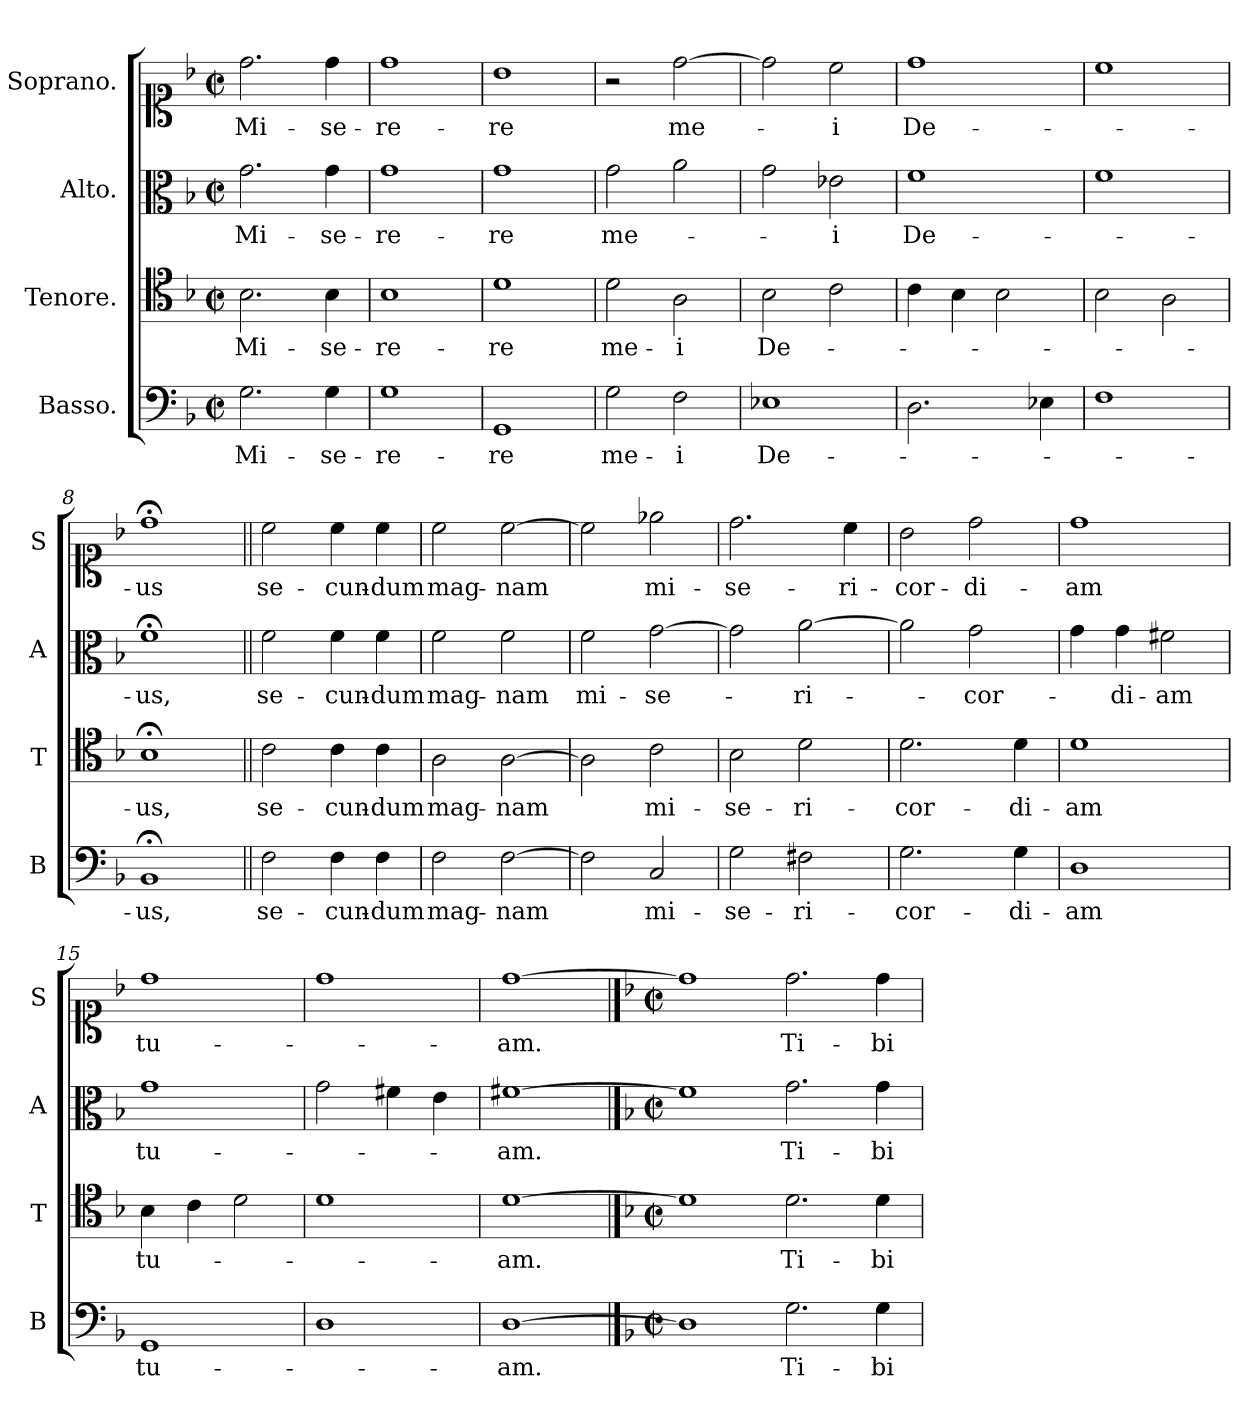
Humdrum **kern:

**kern	**text	**kern	**text	**kern	**text	**kern	**text
*part4	*part4	*part3	*part3	*part2	*part2	*part1	*part1
*staff4	*staff4	*staff3	*staff3	*staff2	*staff2	*staff1	*staff1
*I"Basso.	*	*I"Tenore.	*	*I"Alto.	*	*I"Soprano.	*
*I'B	*	*I'T	*	*I'A	*	*I'S	*
*clefF4	*	*clefC4	*	*clefC3	*	*clefC1	*
*k[b-]	*	*k[b-]	*	*k[b-]	*	*k[b-]	*
*M2/2	*	*M2/2	*	*M2/2	*	*M2/2	*
*met(c|)	*	*met(c|)	*	*met(c|)	*	*met(c|)	*
=1	=1	=1	=1	=1	=1	=1	=1
2.G\	Mi-	2.B-\	Mi-	2.g\	Mi-	2.dd\	Mi-
4G\	-se-	4B-\	-se-	4g\	-se-	4dd\	-se-
=2	=2	=2	=2	=2	=2	=2	=2
1G	-re-	1B-	-re-	1g	-re-	1dd	-re-
=3	=3	=3	=3	=3	=3	=3	=3
1GG	-re	1d	-re	1g	-re	1b-	-re
=4	=4	=4	=4	=4	=4	=4	=4
2G\	me-	2d\	me-	2g\	me-	2r	.
2F\	-i	2A\	-i	2a\	.	[2dd\	me-
=5	=5	=5	=5	=5	=5	=5	=5
1E-X	De-	2B-\	De-	2g\	.	2dd\]	.
.	.	2c\	.	2e-X\	-i	2cc\	-i
=6	=6	=6	=6	=6	=6	=6	=6
2.D\	.	4c\	.	1f	De-	1dd	De-
.	.	4B-\	.	.	.	.	.
.	.	2B-\	.	.	.	.	.
4E-X\	.	.	.	.	.	.	.
=7	=7	=7	=7	=7	=7	=7	=7
1F	.	2B-\	.	1f	.	1cc	.
.	.	2A\	.	.	.	.	.
=8	=8	=8	=8	=8	=8	=8	=8
1BB-;<	-us,	1B-;<	-us,	1f;<	-us,	1dd;<	-us
=9||	=9||	=9||	=9||	=9||	=9||	=9||	=9||
2F\	se-	2c\	se-	2f\	se-	2cc\	se-
4F\	-cun-	4c\	-cun-	4f\	-cun-	4cc\	-cun-
4F\	-dum	4c\	-dum	4f\	-dum	4cc\	-dum
=10	=10	=10	=10	=10	=10	=10	=10
2F\	mag-	2A\	mag-	2f\	mag-	2cc\	mag-
[2F\	-nam	[2A\	-nam	2f\	-nam	[2cc\	-nam
=11	=11	=11	=11	=11	=11	=11	=11
2F\]	.	2A\]	.	2f\	mi-	2cc\]	.
2C/	mi-	2c\	mi-	[2g\	-se-	2ee-X\	mi-
=12	=12	=12	=12	=12	=12	=12	=12
2G\	-se-	2B-\	-se-	2g\]	.	2.dd\	-se-
2F#X\	-ri-	2d\	-ri-	[2a\	-ri-	.	.
.	.	.	.	.	.	4cc\	-ri-
=13	=13	=13	=13	=13	=13	=13	=13
2.G\	-cor-	2.d\	-cor-	2a\]	.	2b-\	-cor-
.	.	.	.	2g\	-cor-	2dd\	-di-
4G\	-di-	4d\	-di-	.	.	.	.
=14	=14	=14	=14	=14	=14	=14	=14
1D	-am	1d	-am	4g!\	.	1dd	-am
.	.	.	.	4g\	-di-	.	.
.	.	.	.	2f#X\	-am	.	.
=15	=15	=15	=15	=15	=15	=15	=15
1GG	tu-	4B-\	tu-	1g	tu-	1dd	tu-
.	.	4c\	.	.	.	.	.
.	.	2d\	.	.	.	.	.
=16	=16	=16	=16	=16	=16	=16	=16
1D	.	1d	.	2g!\	.	1dd	.
.	.	.	.	4f#X\	.	.	.
.	.	.	.	4e\	.	.	.
=17	=17	=17	=17	=17	=17	=17	=17
[1D	-am.	[1d	-am.	[1f#X	-am.	[1dd	-am.
==18	==18	==18	==18	==18	==18	==18	==18
*k[b-]	*	*k[b-]	*	*k[b-]	*	*k[b-]	*
*M2/2	*	*M2/2	*	*M2/2	*	*M2/2	*
*met(c|)	*	*met(c|)	*	*met(c|)	*	*met(c|)	*
1D]	.	1d]	.	1f#]	.	1dd]	.
2.G\	Ti-	2.d\	Ti-	2.g\	Ti-	2.dd\	Ti-
4G\	-bi	4d\	-bi	4g\	-bi	4dd\	-bi
=	=	=	=	=	=	=	=
*-	*-	*-	*-	*-	*-	*-	*-
